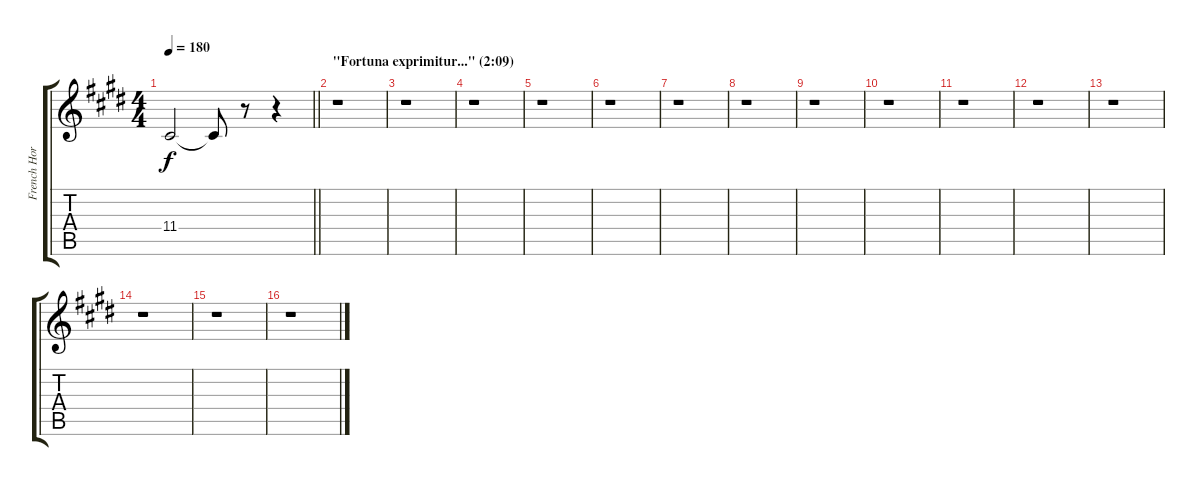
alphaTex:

\track ("French Horn" "French Hor") {instrument frenchhorn}
\staff {score tabs}
\tuning (E4 B3 G3 D3 A2 E2) {hide}
\ts (4 4)
\tempo 180
\clef g2
\barLineRight lightlight
\ks c#minor
11.4{t}.2{dy f} 11.4{t}.8 r.8 r.4 |
\section ("" "\"Fortuna exprimitur...\" (2:09)")
r.1 |
r.1 |
r.1 |
r.1 |
r.1 |
r.1 |
r.1 |
r.1 |
r.1 |
r.1 |
r.1 |
r.1 |
r.1 |
r.1 |
r.1
